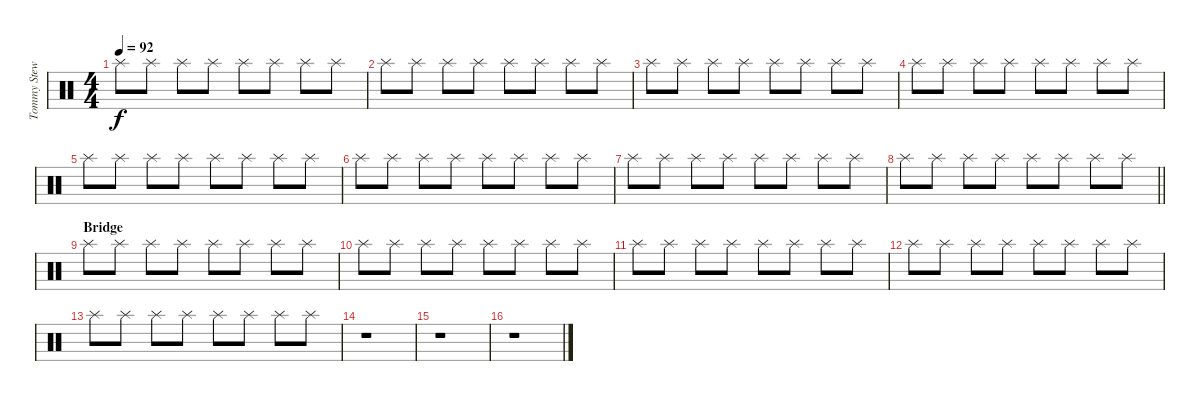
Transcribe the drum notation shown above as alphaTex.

\track ("Tommy Stewart (Drums)" "Tommy Stew") {instrument percussion}
\staff {score}
\articulation defaults
\ts (4 4)
\tempo 92
\clef neutral
\ks c "Splash (hit)".8{dy f} "Splash (hit)".8 "Splash (hit)".8 "Splash (hit)".8 "Splash (hit)".8 "Splash (hit)".8 "Splash (hit)".8 "Splash (hit)".8
|
"Splash (hit)".8 "Splash (hit)".8 "Splash (hit)".8 "Splash (hit)".8 "Splash (hit)".8 "Splash (hit)".8 "Splash (hit)".8 "Splash (hit)".8 |
"Splash (hit)".8 "Splash (hit)".8 "Splash (hit)".8 "Splash (hit)".8 "Splash (hit)".8 "Splash (hit)".8 "Splash (hit)".8 "Splash (hit)".8 |
"Splash (hit)".8 "Splash (hit)".8 "Splash (hit)".8 "Splash (hit)".8 "Splash (hit)".8 "Splash (hit)".8 "Splash (hit)".8 "Splash (hit)".8 |
"Splash (hit)".8 "Splash (hit)".8 "Splash (hit)".8 "Splash (hit)".8 "Splash (hit)".8 "Splash (hit)".8 "Splash (hit)".8 "Splash (hit)".8 |
"Splash (hit)".8 "Splash (hit)".8 "Splash (hit)".8 "Splash (hit)".8 "Splash (hit)".8 "Splash (hit)".8 "Splash (hit)".8 "Splash (hit)".8 |
"Splash (hit)".8 "Splash (hit)".8 "Splash (hit)".8 "Splash (hit)".8 "Splash (hit)".8 "Splash (hit)".8 "Splash (hit)".8 "Splash (hit)".8 |
\barLineRight lightlight "Splash (hit)".8 "Splash (hit)".8 "Splash (hit)".8 "Splash (hit)".8 "Splash (hit)".8 "Splash (hit)".8 "Splash (hit)".8 "Splash (hit)".8
|
\section ("" "Bridge")
"Splash (hit)".8 "Splash (hit)".8 "Splash (hit)".8 "Splash (hit)".8 "Splash (hit)".8 "Splash (hit)".8 "Splash (hit)".8 "Splash (hit)".8 |
"Splash (hit)".8 "Splash (hit)".8 "Splash (hit)".8 "Splash (hit)".8 "Splash (hit)".8 "Splash (hit)".8 "Splash (hit)".8 "Splash (hit)".8 |
"Splash (hit)".8 "Splash (hit)".8 "Splash (hit)".8 "Splash (hit)".8 "Splash (hit)".8 "Splash (hit)".8 "Splash (hit)".8 "Splash (hit)".8 |
"Splash (hit)".8 "Splash (hit)".8 "Splash (hit)".8 "Splash (hit)".8 "Splash (hit)".8 "Splash (hit)".8 "Splash (hit)".8 "Splash (hit)".8 |
"Splash (hit)".8 "Splash (hit)".8 "Splash (hit)".8 "Splash (hit)".8 "Splash (hit)".8 "Splash (hit)".8 "Splash (hit)".8 "Splash (hit)".8 |
r.1 |
r.1 |
r.1
